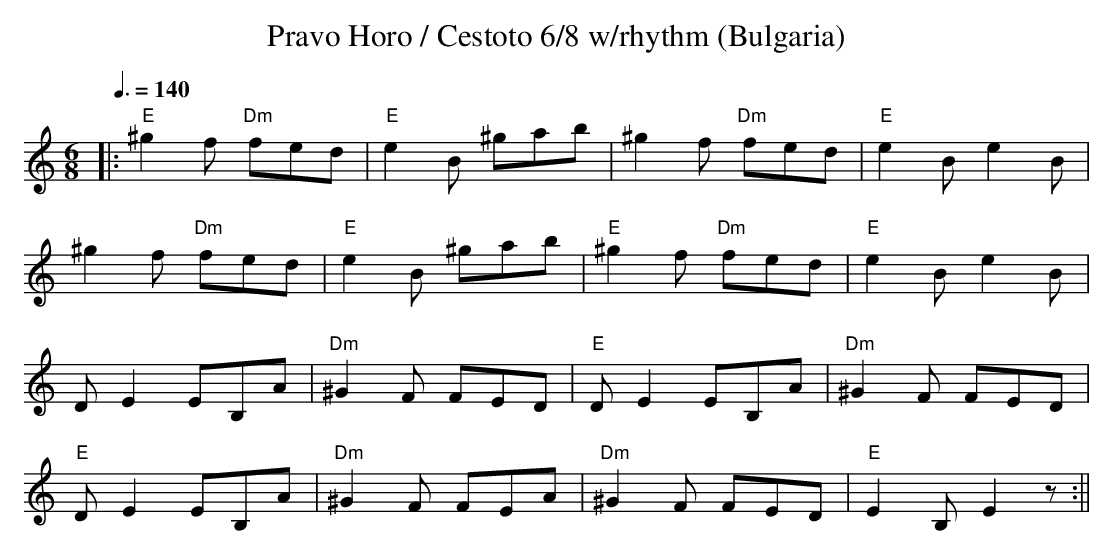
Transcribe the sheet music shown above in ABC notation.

X:1
T:Pravo Horo / Cestoto 6/8 w/rhythm (Bulgaria)
M:6/8
L:1/8
Q:3/8=140
K:C
|: "E" ^g2 f "Dm" fed | "E" e2 B ^gab |
^g2 f "Dm" fed | "E" e2 B e2 B | !
^g2 f "Dm" fed | "E" e2 B ^gab |
"E" ^g2 f "Dm" fed | "E" e2 B e2 B | !
DE2  EB,A | "Dm" ^G2 F FED |
"E" DE2  EB,A | "Dm" ^G2 F FED | !
"E" DE2  EB,A | "Dm" ^G2 F FEA |
"Dm" ^G2 F FED | "E" E2 B, E2 z :||
